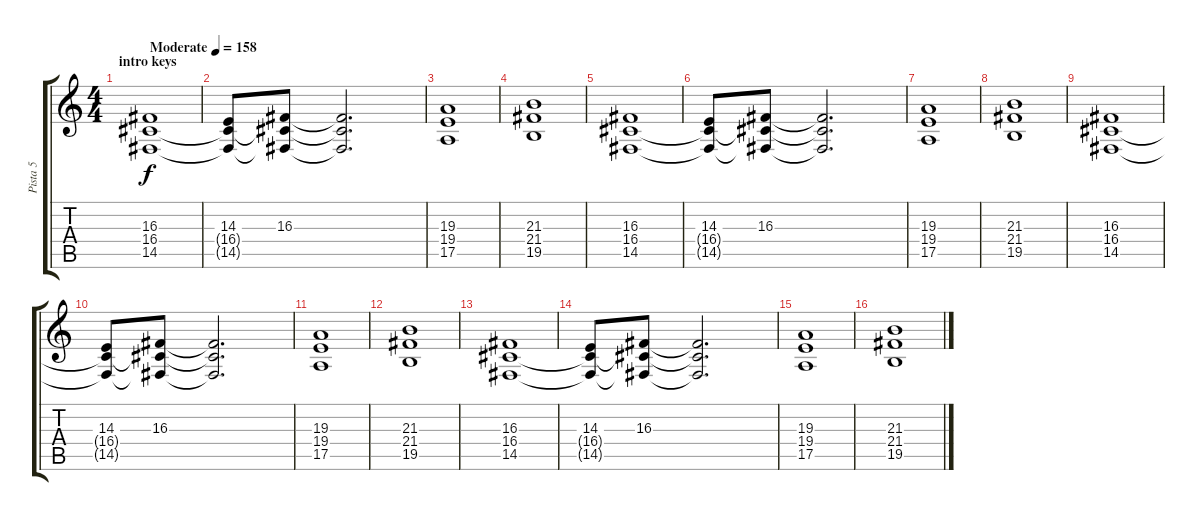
\track ("Pista 5" "Pista 5") {instrument shakuhachi}
\staff {score tabs}
\tuning (B3 Gb3 D3 A2 E2 B1) {hide}
\ts (4 4)
\section ("" "intro keys")
\tempo (158 "Moderate")
\clef g2
\ks c
(16.3 16.4 14.5).1{dy f instrument shakuhachi} |
(14.3 16.4{t} 14.5{t}).8 (16.3 16.4{t} 14.5{t}).8 (16.3{t} 16.4{t} 14.5{t}).2{d} |
(19.3 19.4 17.5).1 |
(21.3 21.4 19.5).1 |
(16.3 16.4 14.5).1 |
(14.3 16.4{t} 14.5{t}).8 (16.3 16.4{t} 14.5{t}).8 (16.3{t} 16.4{t} 14.5{t}).2{d} |
(19.3 19.4 17.5).1 |
(21.3 21.4 19.5).1 |
(16.3 16.4 14.5).1 |
(14.3 16.4{t} 14.5{t}).8 (16.3 16.4{t} 14.5{t}).8 (16.3{t} 16.4{t} 14.5{t}).2{d} |
(19.3 19.4 17.5).1 |
(21.3 21.4 19.5).1 |
(16.3 16.4 14.5).1 |
(14.3 16.4{t} 14.5{t}).8 (16.3 16.4{t} 14.5{t}).8 (16.3{t} 16.4{t} 14.5{t}).2{d} |
(19.3 19.4 17.5).1 |
(21.3 21.4 19.5).1
